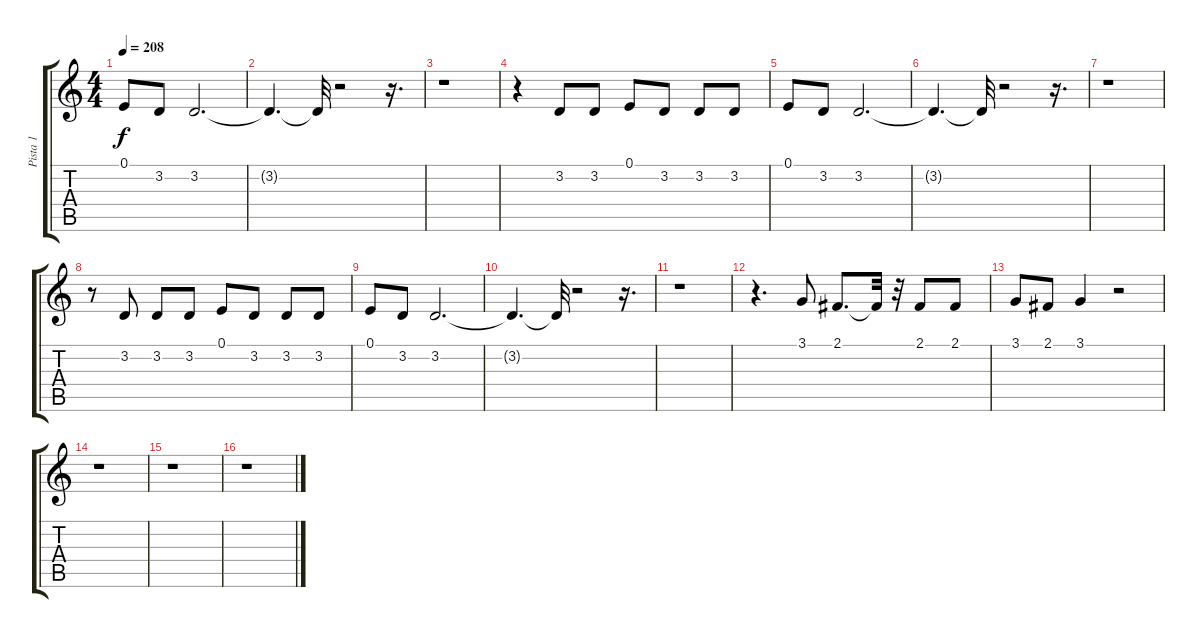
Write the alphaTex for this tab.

\track ("Pista 1" "Pista 1") {instrument altosax}
\staff {score tabs}
\tuning (E4 B3 G3 D3 A2 E2) {hide}
\ts (4 4)
\tempo 208
\clef g2
\ks c
0.1.8{dy f} 3.2.8 3.2.2{d} |
3.2{t}.4{d} 3.2{t}.32 r.2 r.16{d} |
r.1 |
r.4 3.2.8 3.2.8 0.1.8 3.2.8 3.2.8 3.2.8 |
0.1.8 3.2.8 3.2.2{d} |
3.2{t}.4{d} 3.2{t}.32 r.2 r.16{d} |
r.1 |
r.8 3.2.8 3.2.8 3.2.8 0.1.8 3.2.8 3.2.8 3.2.8 |
0.1.8 3.2.8 3.2.2{d} |
3.2{t}.4{d} 3.2{t}.32 r.2 r.16{d} |
r.1 |
r.4{d} 3.1.8 2.1.8{d} 2.1{t}.32 r.32 2.1.8 2.1.8 |
3.1.8 2.1.8 3.1.4 r.2 |
r.1 |
r.1 |
r.1
